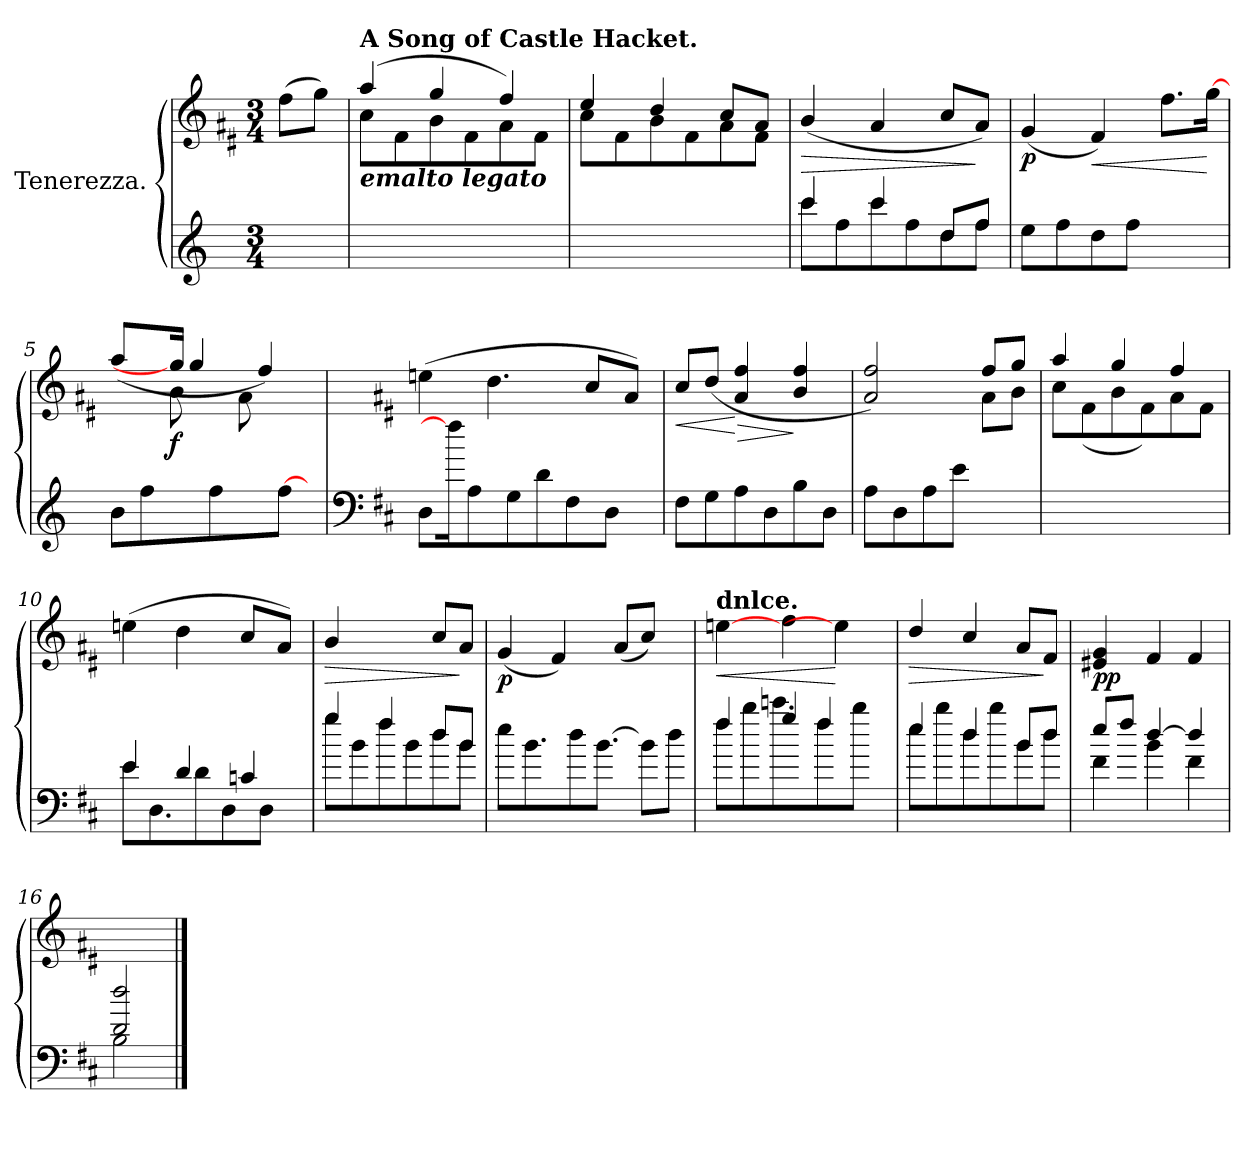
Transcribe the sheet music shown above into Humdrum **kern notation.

**kern	**kern	**dynam
*part1	*part1	*part1
*staff2	*staff1	*staff1/2
*I"Tenerezza.	*	*
*	*clefG3	*
*	*k[f#c#]	*
*M3/4	*M3/4	*
=	=	=
4ryy	(>8dd\L	.
.	8ee\J)	.
=1	=1	=1
*	*^	*
!	!LO:TX:a:B:t=A Song of Castle Hacket.	!	!
!	!LO:TX:b:Bi:t=emalto legato	!	!
2.ryy	(>4ff#/	8a\L	.
.	.	8d\	.
.	4ee/	8g\	.
.	.	8d\	.
.	4dd/)	8f#\	.
.	.	8d\J	.
=2	=2	=2	=2
2.ryy	4cc#/	8a\L	.
.	.	8d\	.
.	4b/	8g\	.
.	.	8d\	.
.	8a/L	8f#\	.
.	8f#/J	8d\J	.
=3	=3	=3	=3
*^	*	*	*
!	!	!	!	!LO:HP:b
*	*	*v	*v	*
4ccc/	8ccc\L	(<4g/	>
.	8ff\	.	.
4ccc/	8ccc\	4f#/	.
.	8ff\	.	.
8dd/L	8dd\	8a/L	.
8ff/J	8ff\J	8f#/J)	]
=4	=4	=4	=4
!	!	!	!LO:DY:b
*v	*v	*	*
8ee\L	(<4e/	p
8ff\	.	.
!	!	!LO:HP:b
8dd\	4d/)	<
8ff\J	.	.
4ryy	8.dd\L	.
.	[16ee\J	[
=5	=5	=5
*	*^	*
8b\L	(>4ff#/	4ryy	.
8ff\	.	.	.
!	!	!	!LO:DY:b
8ryy	16ee\J]	8g\	f
.	4ee/	.	.
8ff\	.	8ryy	.
8ryy	.	8f#\	.
.	4dd/)	.	.
[8ff\J	.	8.ryy	.
16ryy	.	.	.
*	*v	*v	*
!!LO:LB:g=z
=6	=6	=6
*clefF4	*	*
*k[f#c#]	*k[f#c#]	*
8D\L	(>4ccn\	.
16ff\J]	.	.
8A\	.	.
.	4.b\	.
8G\	.	.
8d\	.	.
8F#\	.	.
.	8a/L	.
8D\J	.	.
.	8f#/J)	.
16ryy	.	.
=7	=7	=7
!	!	!LO:HP:b
8F#\L	8a/L	<
8G\	(>8b/J	.
!	!	!LO:HP:n=1:b
8A\	4f#/ 4dd/	[ >
8D\	.	.
8B\	4g/ 4dd/	]
8D\J	.	.
=8	=8	=8
*	*^	*
8A\L	2f#/ 2dd/)	2ryy	.
8D\	.	.	.
8A\	.	.	.
8e\J	.	.	.
4ryy	8dd/L	8f#\L	.
.	8ee/J	8g\J	.
=9	=9	=9	=9
2.ryy	4ff#/	8a\L	.
.	.	(>8d\	.
.	4ee/	8g\	.
.	.	8d\)	.
.	4dd/	8f#\	.
.	.	8d\J	.
*	*v	*v	*
=10	=10	=10
*^	*	*
4e/	8e\L	(>4ccn\	.
.	8.D\	.	.
4d/	.	4b\	.
.	8d\	.	.
.	8D\	.	.
4cn/	.	8a/L	.
.	8D\J	.	.
.	.	8f#/J)	.
.	16ryy	.	.
!!LO:LB:g=z
=11	=11	=11	=11
!	!	!	!LO:HP:b
4gg/	8gg\L	4g/	>
.	8b\	.	.
4ff#/	8ff#\	4ryy	.
.	8b\	.	.
8dd/L	8dd\	8a/L	.
8b/J	8b\J	8f#/J	]
=12	=12	=12	=12
!	!	!	!LO:DY:b
*v	*v	*	*
8ee\L	(<4e/	p
8.b\	.	.
.	4d/)	.
8dd\	.	.
[>8.b\J	.	.
.	(<8f#/L	.
8b\L]	8a/J)	.
8dd\J	8ryy	.
=13	=13	=13
*^	*	*
*	*^	*	*
!	!	!	!LO:TX:a:B:t=dnlce.	!
!	!	!	!	!LO:HP:b
4ff#/	4..ryy	8ff#\L	[>4ccn\	<
.	.	8bb\	.	.
4gg/	.	8.ccc\	4dd\	.
.	4ff#/	8ff#\	.	.
16ryy	.	.	4cc\]	[
8.ryy	.	8bb\J	.	.
.	16ryy	16ryy	.	.
=14	=14	=14	=14	=14
!	!	!	!	!LO:HP:b
*	*v	*v	*	*
4ee/	8ee\L	4b/	>
.	8bb\	.	.
4dd/	8dd\	4a/	.
.	8bb\	.	.
8b/L	8b\	8f#/L	.
8dd/J	8dd\J	8d/J	]
=15	=15	=15	=15
!	!	!	!LO:DY:b
!	!	!	!LO:DY:n=1:b
8ee/L	4f#\	4c#X/ 4e/	p p
8ff#/J	.	.	.
[>4dd/	4b\	4d/	.
4dd/]	4f#\	4d/	.
=16	=16	=16	=16
2dd/ 2d/	2B\	2ryy	.
*v	*v	*	*
==	==	==
*-	*-	*-
